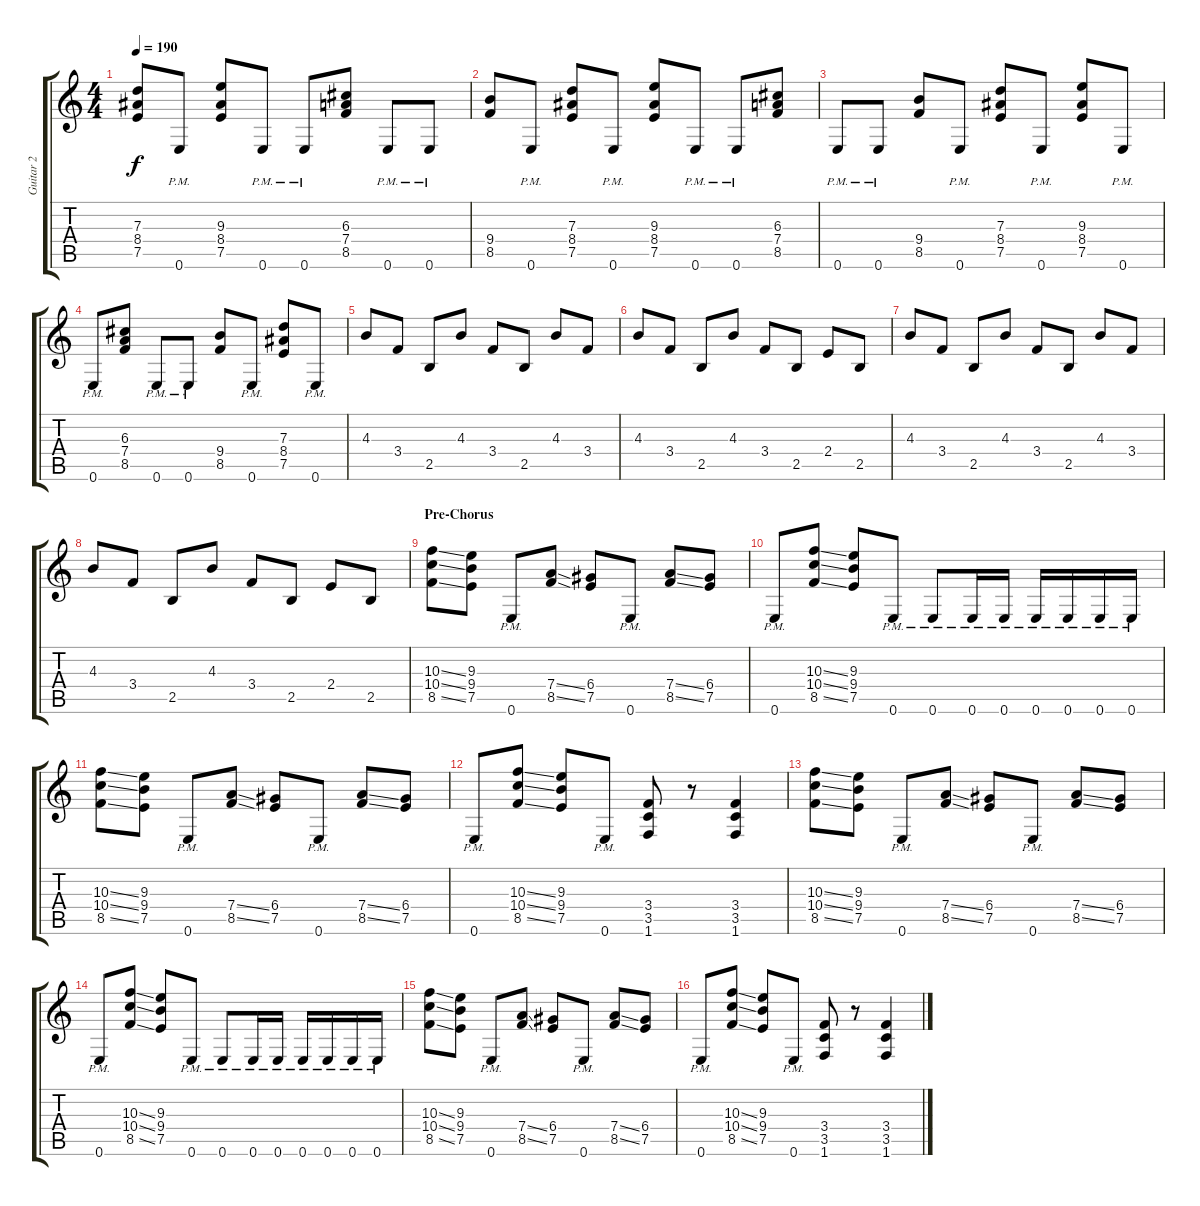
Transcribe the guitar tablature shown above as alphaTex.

\track ("Guitar 2" "Guitar 2") {instrument distortionguitar}
\staff {score tabs}
\tuning (E4 B3 G3 D3 A2 E2) {hide}
\ts (4 4)
\tempo 190
\clef g2
\ks c
(7.3 8.4 7.5).8{dy f} 0.6{pm}.8 (9.3 8.4 7.5).8 0.6{pm}.8 0.6{pm}.8 (6.3 7.4 8.5).8 0.6{pm}.8 0.6{pm}.8 |
(9.4 8.5).8 0.6{pm}.8 (7.3 8.4 7.5).8 0.6{pm}.8 (9.3 8.4 7.5).8 0.6{pm}.8 0.6{pm}.8 (6.3 7.4 8.5).8 |
0.6{pm}.8 0.6{pm}.8 (9.4 8.5).8 0.6{pm}.8 (7.3 8.4 7.5).8 0.6{pm}.8 (9.3 8.4 7.5).8 0.6{pm}.8 |
0.6{pm}.8 (6.3 7.4 8.5).8 0.6{pm}.8 0.6{pm}.8 (9.4 8.5).8 0.6{pm}.8 (7.3 8.4 7.5).8 0.6{pm}.8 |
4.3.8 3.4.8 2.5.8 4.3.8 3.4.8 2.5.8 4.3.8 3.4.8 |
4.3.8 3.4.8 2.5.8 4.3.8 3.4.8 2.5.8 2.4.8 2.5.8 |
4.3.8 3.4.8 2.5.8 4.3.8 3.4.8 2.5.8 4.3.8 3.4.8 |
4.3.8 3.4.8 2.5.8 4.3.8 3.4.8 2.5.8 2.4.8 2.5.8 |
\section ("" "Pre-Chorus")
(10.3{ss} 10.4{ss} 8.5{ss}).8 (9.3 9.4 7.5).8 0.6{pm}.8 (7.4{ss} 8.5{ss}).8 (6.4 7.5).8 0.6{pm}.8 (7.4{ss} 8.5{ss}).8 (6.4 7.5).8 |
0.6{pm}.8 (10.3{ss} 10.4{ss} 8.5{ss}).8 (9.3 9.4 7.5).8 0.6{pm}.8 0.6{pm}.8 0.6{pm}.16 0.6{pm}.16 0.6{pm}.16 0.6{pm}.16 0.6{pm}.16 0.6{pm}.16 |
(10.3{ss} 10.4{ss} 8.5{ss}).8 (9.3 9.4 7.5).8 0.6{pm}.8 (7.4{ss} 8.5{ss}).8 (6.4 7.5).8 0.6{pm}.8 (7.4{ss} 8.5{ss}).8 (6.4 7.5).8 |
0.6{pm}.8 (10.3{ss} 10.4{ss} 8.5{ss}).8 (9.3 9.4 7.5).8 0.6{pm}.8 (3.4 3.5 1.6).8 r.8 (3.4 3.5 1.6).4 |
(10.3{ss} 10.4{ss} 8.5{ss}).8 (9.3 9.4 7.5).8 0.6{pm}.8 (7.4{ss} 8.5{ss}).8 (6.4 7.5).8 0.6{pm}.8 (7.4{ss} 8.5{ss}).8 (6.4 7.5).8 |
0.6{pm}.8 (10.3{ss} 10.4{ss} 8.5{ss}).8 (9.3 9.4 7.5).8 0.6{pm}.8 0.6{pm}.8 0.6{pm}.16 0.6{pm}.16 0.6{pm}.16 0.6{pm}.16 0.6{pm}.16 0.6{pm}.16 |
(10.3{ss} 10.4{ss} 8.5{ss}).8 (9.3 9.4 7.5).8 0.6{pm}.8 (7.4{ss} 8.5{ss}).8 (6.4 7.5).8 0.6{pm}.8 (7.4{ss} 8.5{ss}).8 (6.4 7.5).8 |
0.6{pm}.8 (10.3{ss} 10.4{ss} 8.5{ss}).8 (9.3 9.4 7.5).8 0.6{pm}.8 (3.4 3.5 1.6).8 r.8 (3.4 3.5 1.6).4
